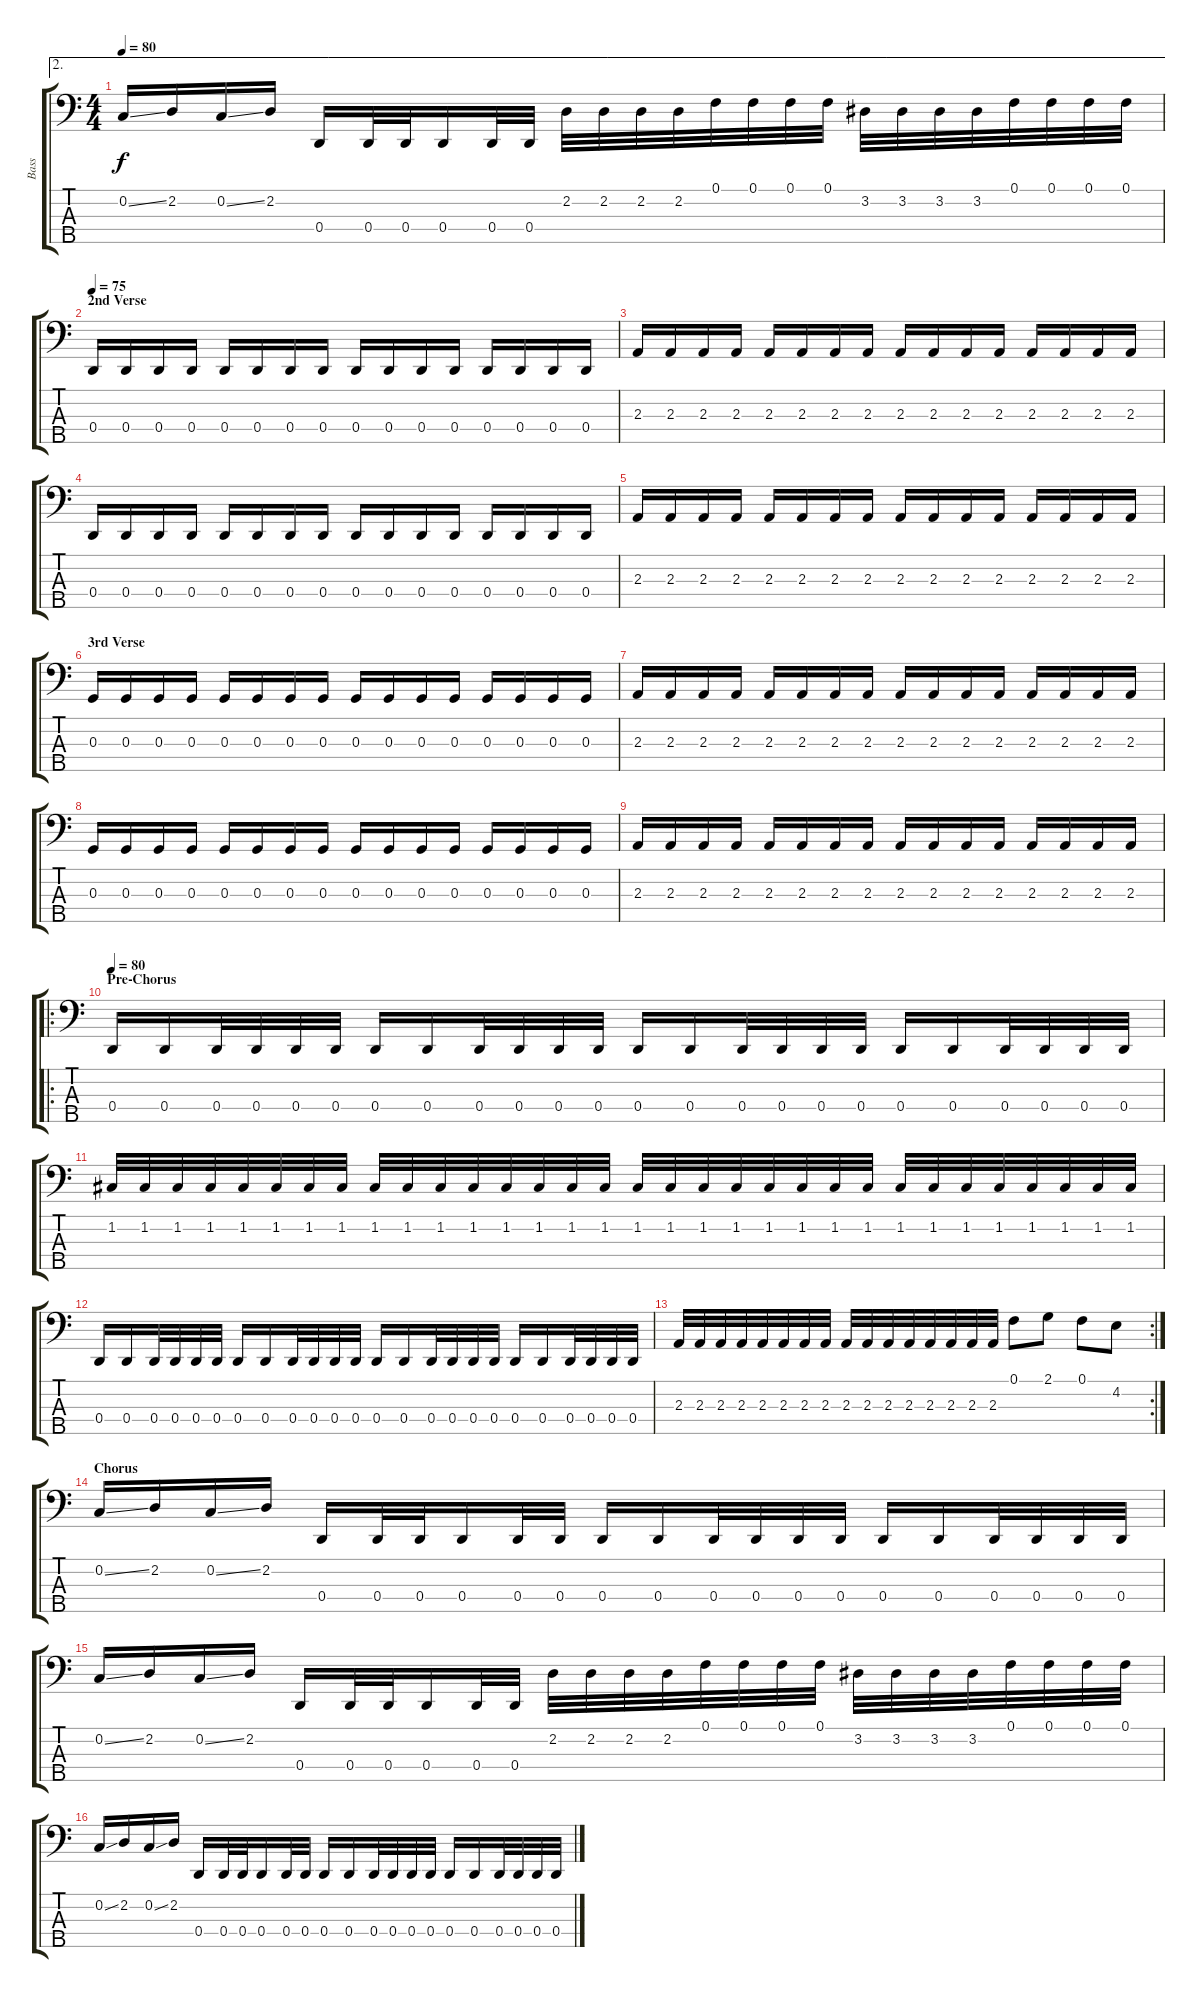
\track ("Bass" "Bass") {instrument electricbasspick}
\staff {score tabs}
\tuning (F2 C2 G1 D1 A0) {hide}
\ae 2
\ts (4 4)
\tempo 80
\clef f4
\ks c
0.2{ss}.16{dy f} 2.2.16 0.2{ss}.16 2.2.16 0.4.16 0.4.32 0.4.32 0.4.16 0.4.32 0.4.32 2.2.32 2.2.32 2.2.32 2.2.32 0.1.32 0.1.32 0.1.32 0.1.32 3.2.32 3.2.32 3.2.32 3.2.32 0.1.32 0.1.32 0.1.32 0.1.32 |
\section ("" "2nd Verse")
\tempo 75
0.4.16 0.4.16 0.4.16 0.4.16 0.4.16 0.4.16 0.4.16 0.4.16 0.4.16 0.4.16 0.4.16 0.4.16 0.4.16 0.4.16 0.4.16 0.4.16 |
2.3.16 2.3.16 2.3.16 2.3.16 2.3.16 2.3.16 2.3.16 2.3.16 2.3.16 2.3.16 2.3.16 2.3.16 2.3.16 2.3.16 2.3.16 2.3.16 |
0.4.16 0.4.16 0.4.16 0.4.16 0.4.16 0.4.16 0.4.16 0.4.16 0.4.16 0.4.16 0.4.16 0.4.16 0.4.16 0.4.16 0.4.16 0.4.16 |
2.3.16 2.3.16 2.3.16 2.3.16 2.3.16 2.3.16 2.3.16 2.3.16 2.3.16 2.3.16 2.3.16 2.3.16 2.3.16 2.3.16 2.3.16 2.3.16 |
\section ("" "3rd Verse")
0.3.16 0.3.16 0.3.16 0.3.16 0.3.16 0.3.16 0.3.16 0.3.16 0.3.16 0.3.16 0.3.16 0.3.16 0.3.16 0.3.16 0.3.16 0.3.16 |
2.3.16 2.3.16 2.3.16 2.3.16 2.3.16 2.3.16 2.3.16 2.3.16 2.3.16 2.3.16 2.3.16 2.3.16 2.3.16 2.3.16 2.3.16 2.3.16 |
0.3.16 0.3.16 0.3.16 0.3.16 0.3.16 0.3.16 0.3.16 0.3.16 0.3.16 0.3.16 0.3.16 0.3.16 0.3.16 0.3.16 0.3.16 0.3.16 |
2.3.16 2.3.16 2.3.16 2.3.16 2.3.16 2.3.16 2.3.16 2.3.16 2.3.16 2.3.16 2.3.16 2.3.16 2.3.16 2.3.16 2.3.16 2.3.16 |
\ro
\section ("" "Pre-Chorus")
\tempo 80
0.4.16 0.4.16 0.4.32 0.4.32 0.4.32 0.4.32 0.4.16 0.4.16 0.4.32 0.4.32 0.4.32 0.4.32 0.4.16 0.4.16 0.4.32 0.4.32 0.4.32 0.4.32 0.4.16 0.4.16 0.4.32 0.4.32 0.4.32 0.4.32 |
1.2.32 1.2.32 1.2.32 1.2.32 1.2.32 1.2.32 1.2.32 1.2.32 1.2.32 1.2.32 1.2.32 1.2.32 1.2.32 1.2.32 1.2.32 1.2.32 1.2.32 1.2.32 1.2.32 1.2.32 1.2.32 1.2.32 1.2.32 1.2.32 1.2.32 1.2.32 1.2.32 1.2.32 1.2.32 1.2.32 1.2.32 1.2.32 |
0.4.16 0.4.16 0.4.32 0.4.32 0.4.32 0.4.32 0.4.16 0.4.16 0.4.32 0.4.32 0.4.32 0.4.32 0.4.16 0.4.16 0.4.32 0.4.32 0.4.32 0.4.32 0.4.16 0.4.16 0.4.32 0.4.32 0.4.32 0.4.32 |
\rc 2
2.3.32 2.3.32 2.3.32 2.3.32 2.3.32 2.3.32 2.3.32 2.3.32 2.3.32 2.3.32 2.3.32 2.3.32 2.3.32 2.3.32 2.3.32 2.3.32 0.1.8 2.1.8 0.1.8 4.2.8 |
\section ("" "Chorus")
0.2{ss}.16 2.2.16 0.2{ss}.16 2.2.16 0.4.16 0.4.32 0.4.32 0.4.16 0.4.32 0.4.32 0.4.16 0.4.16 0.4.32 0.4.32 0.4.32 0.4.32 0.4.16 0.4.16 0.4.32 0.4.32 0.4.32 0.4.32 |
0.2{ss}.16 2.2.16 0.2{ss}.16 2.2.16 0.4.16 0.4.32 0.4.32 0.4.16 0.4.32 0.4.32 2.2.32 2.2.32 2.2.32 2.2.32 0.1.32 0.1.32 0.1.32 0.1.32 3.2.32 3.2.32 3.2.32 3.2.32 0.1.32 0.1.32 0.1.32 0.1.32 |
0.2{ss}.16 2.2.16 0.2{ss}.16 2.2.16 0.4.16 0.4.32 0.4.32 0.4.16 0.4.32 0.4.32 0.4.16 0.4.16 0.4.32 0.4.32 0.4.32 0.4.32 0.4.16 0.4.16 0.4.32 0.4.32 0.4.32 0.4.32
